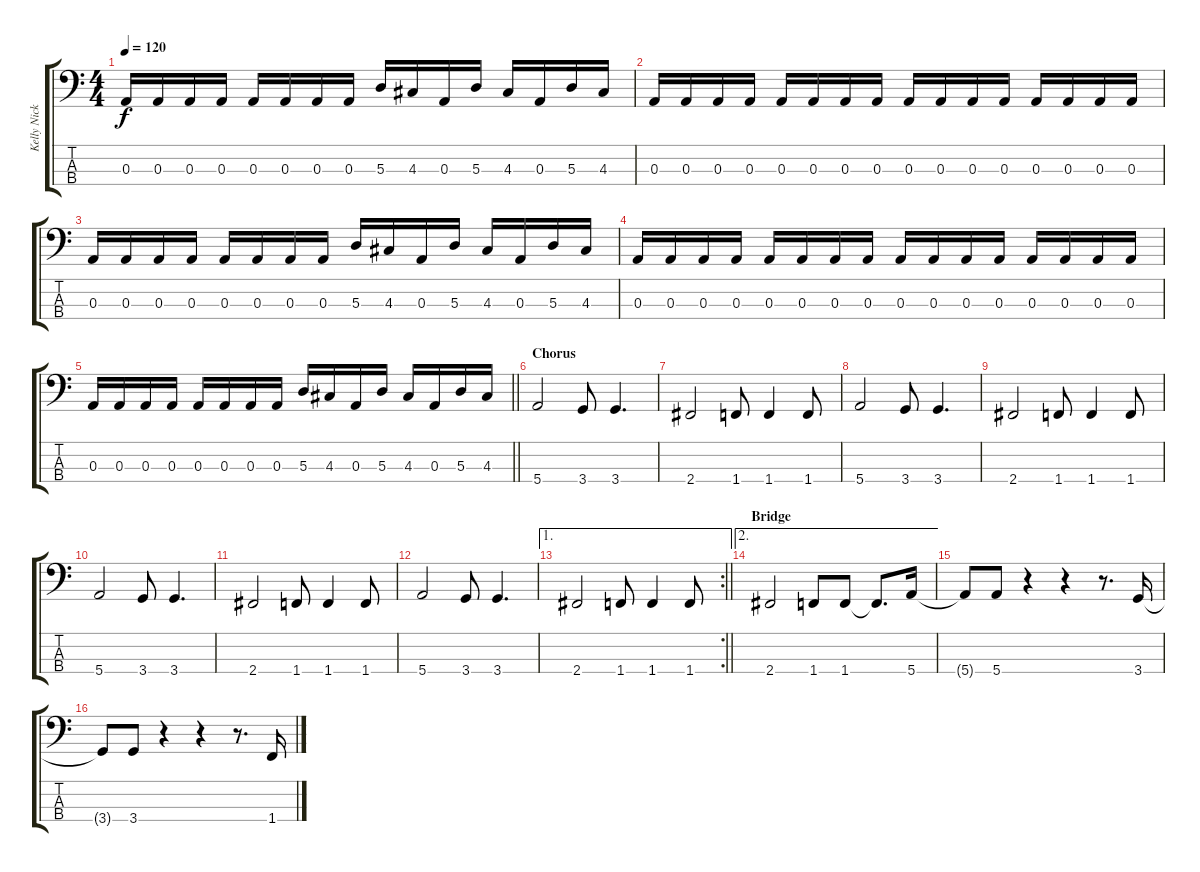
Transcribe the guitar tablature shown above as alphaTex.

\track ("Kelly Nickels" "Kelly Nick") {instrument electricbasspick}
\staff {score tabs}
\tuning (G2 D2 A1 E1) {hide}
\ts (4 4)
\tempo 120
\clef f4
\ks c
0.3.16{dy f} 0.3.16 0.3.16 0.3.16 0.3.16 0.3.16 0.3.16 0.3.16 5.3.16 4.3.16 0.3.16 5.3.16 4.3.16 0.3.16 5.3.16 4.3.16 |
0.3.16 0.3.16 0.3.16 0.3.16 0.3.16 0.3.16 0.3.16 0.3.16 0.3.16 0.3.16 0.3.16 0.3.16 0.3.16 0.3.16 0.3.16 0.3.16 |
0.3.16 0.3.16 0.3.16 0.3.16 0.3.16 0.3.16 0.3.16 0.3.16 5.3.16 4.3.16 0.3.16 5.3.16 4.3.16 0.3.16 5.3.16 4.3.16 |
0.3.16 0.3.16 0.3.16 0.3.16 0.3.16 0.3.16 0.3.16 0.3.16 0.3.16 0.3.16 0.3.16 0.3.16 0.3.16 0.3.16 0.3.16 0.3.16 |
\barLineRight lightlight
0.3.16 0.3.16 0.3.16 0.3.16 0.3.16 0.3.16 0.3.16 0.3.16 5.3.16 4.3.16 0.3.16 5.3.16 4.3.16 0.3.16 5.3.16 4.3.16 |
\section ("" "Chorus")
5.4.2 3.4.8 3.4.4{d} |
2.4.2 1.4.8 1.4.4 1.4.8 |
5.4.2 3.4.8 3.4.4{d} |
2.4.2 1.4.8 1.4.4 1.4.8 |
5.4.2 3.4.8 3.4.4{d} |
2.4.2 1.4.8 1.4.4 1.4.8 |
5.4.2 3.4.8 3.4.4{d} |
\ae 1
\rc 2
\barLineRight lightlight
2.4.2 1.4.8 1.4.4 1.4.8 |
\ae 2
\section ("" "Bridge")
2.4.2 1.4.8 1.4.8 1.4{t}.8{d} 5.4.16 |
5.4{t}.8 5.4.8 r.4 r.4 r.8{d} 3.4.16 |
3.4{t}.8 3.4.8 r.4 r.4 r.8{d} 1.4.16
